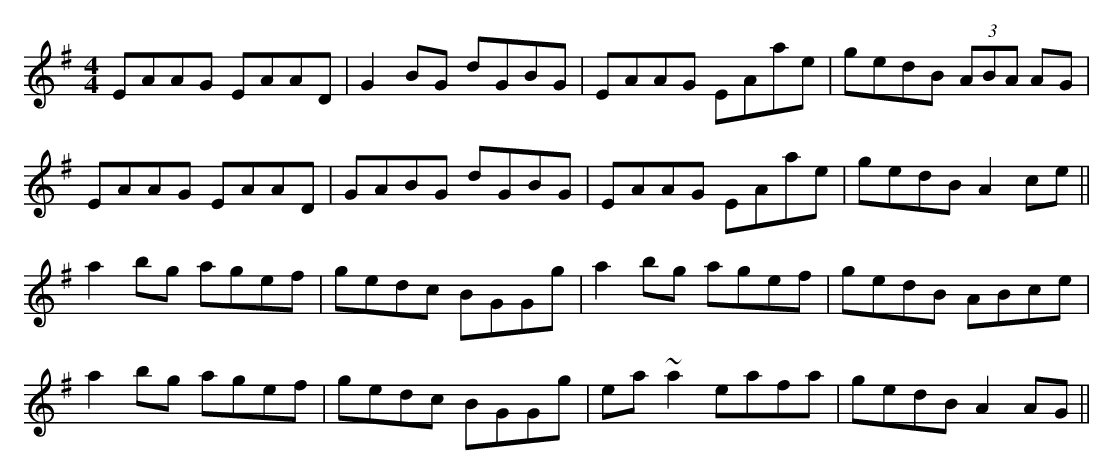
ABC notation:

X:1
M:4/4
K:Ador
EAAG EAAD|G2BG dGBG|EAAG EAae|gedB (3ABA AG|
EAAG EAAD|GABG dGBG|EAAG EAae|gedB A2ce||
a2bg agef|gedc BGGg|a2bg agef|gedB ABce|
a2bg agef|gedc BGGg|ea~a2 eafa|gedB A2AG||
